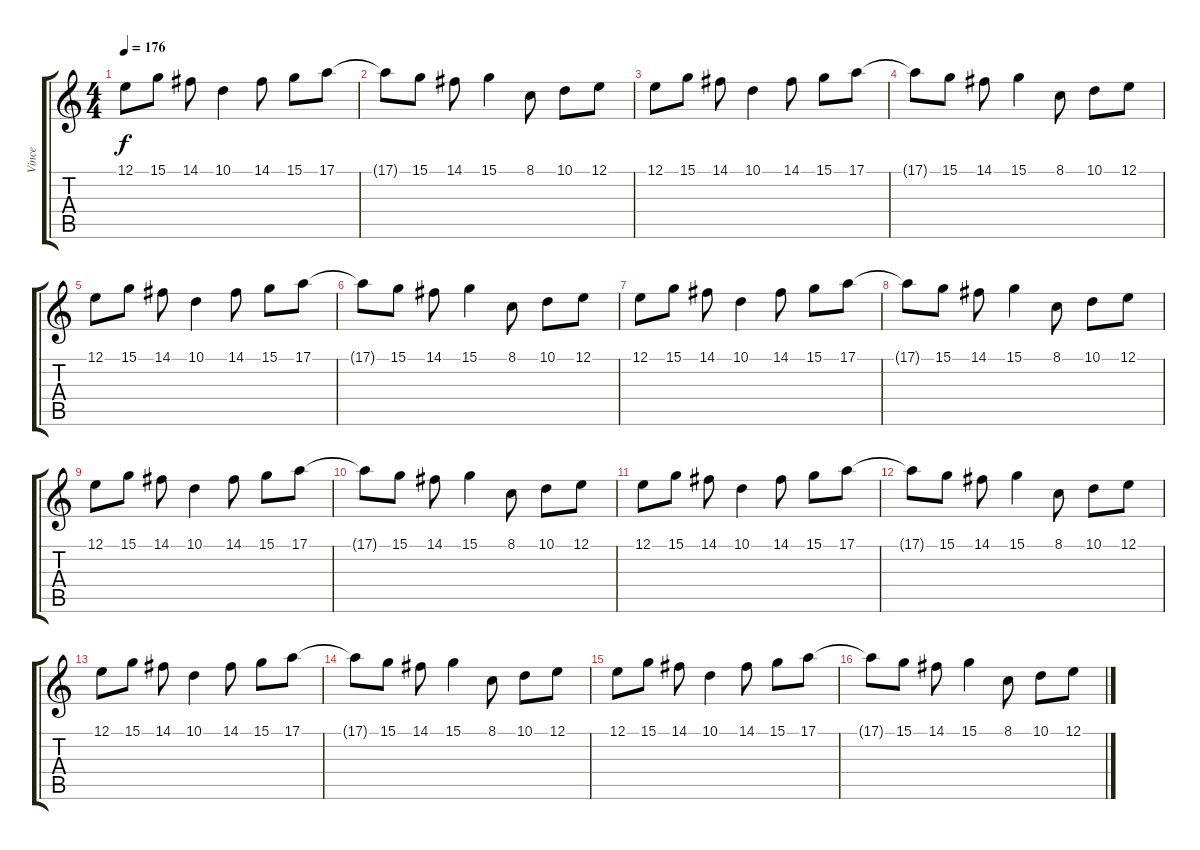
\track ("Vince" "Vince") {instrument lead1square}
\staff {score tabs}
\tuning (E4 B3 G3 D3 A2 E2) {hide}
\ts (4 4)
\tempo 176
\clef g2
\ks c
12.1.8{dy f instrument lead1square} 15.1.8 14.1.8 10.1.4 14.1.8 15.1.8 17.1.8 |
17.1{t}.8 15.1.8 14.1.8 15.1.4 8.1.8 10.1.8 12.1.8 |
12.1.8 15.1.8 14.1.8 10.1.4 14.1.8 15.1.8 17.1.8 |
17.1{t}.8 15.1.8 14.1.8 15.1.4 8.1.8 10.1.8 12.1.8 |
12.1.8 15.1.8 14.1.8 10.1.4 14.1.8 15.1.8 17.1.8 |
17.1{t}.8 15.1.8 14.1.8 15.1.4 8.1.8 10.1.8 12.1.8 |
12.1.8 15.1.8 14.1.8 10.1.4 14.1.8 15.1.8 17.1.8 |
17.1{t}.8 15.1.8 14.1.8 15.1.4 8.1.8 10.1.8 12.1.8 |
12.1.8 15.1.8 14.1.8 10.1.4 14.1.8 15.1.8 17.1.8 |
17.1{t}.8 15.1.8 14.1.8 15.1.4 8.1.8 10.1.8 12.1.8 |
12.1.8 15.1.8 14.1.8 10.1.4 14.1.8 15.1.8 17.1.8 |
17.1{t}.8 15.1.8 14.1.8 15.1.4 8.1.8 10.1.8 12.1.8 |
12.1.8 15.1.8 14.1.8 10.1.4 14.1.8 15.1.8 17.1.8 |
17.1{t}.8 15.1.8 14.1.8 15.1.4 8.1.8 10.1.8 12.1.8 |
12.1.8 15.1.8 14.1.8 10.1.4 14.1.8 15.1.8 17.1.8 |
17.1{t}.8 15.1.8 14.1.8 15.1.4 8.1.8 10.1.8 12.1.8
